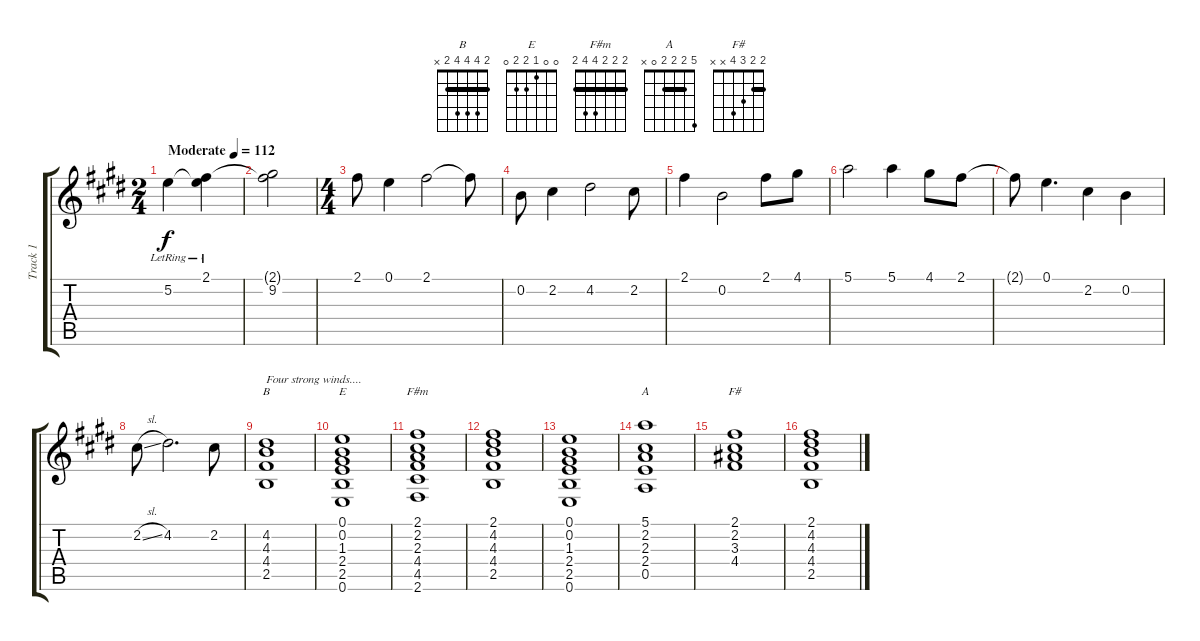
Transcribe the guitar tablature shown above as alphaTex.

\track ("Track 1" "Track 1") {instrument acousticguitarsteel}
\staff {score tabs}
\tuning (E4 B3 G3 D3 A2 E2) {hide}
\chord ("B" 2 4 4 4 2 x) {barre 2}
\chord ("E" 0 0 1 2 2 0)
\chord ("F#m" 2 2 2 4 4 2) {barre 2}
\chord ("A" 5 2 2 2 0 x) {barre 2}
\chord ("F#" 2 2 3 4 x x) {barre 2}
\ts (2 4)
\tempo (112 "Moderate")
\clef g2
\ks e
5.2{lr}.4{dy f instrument acousticguitarsteel} (2.1{lr} 5.2{t}).4 |
(2.1{t} 9.2).2 |
\ts (4 4)
2.1.8 0.1.4 2.1.2 2.1{t}.8 |
0.2.8 2.2.4 4.2.2 2.2.8 |
2.1.4 0.2.2 2.1.8 4.1.8 |
5.1.2 5.1.4 4.1.8 2.1.8 |
2.1{t}.8 0.1.4{d} 2.2.4 0.2.4 |
2.2{sl}.8 4.2.2{d} 2.2.8 |
(4.2 4.3 4.4 2.5).1{ch "B" txt "Four strong winds...."} |
(0.1 0.2 1.3 2.4 2.5 0.6).1{ch "E" volume 10} |
(2.1 2.2 2.3 4.4 4.5 2.6).1{ch "F#m"} |
(2.1 4.2 4.3 4.4 2.5).1 |
(0.1 0.2 1.3 2.4 2.5 0.6).1 |
(5.1 2.2 2.3 2.4 0.5).1{ch "A"} |
(2.1 2.2 3.3 4.4).1{ch "F#"} |
(2.1 4.2 4.3 4.4 2.5).1
